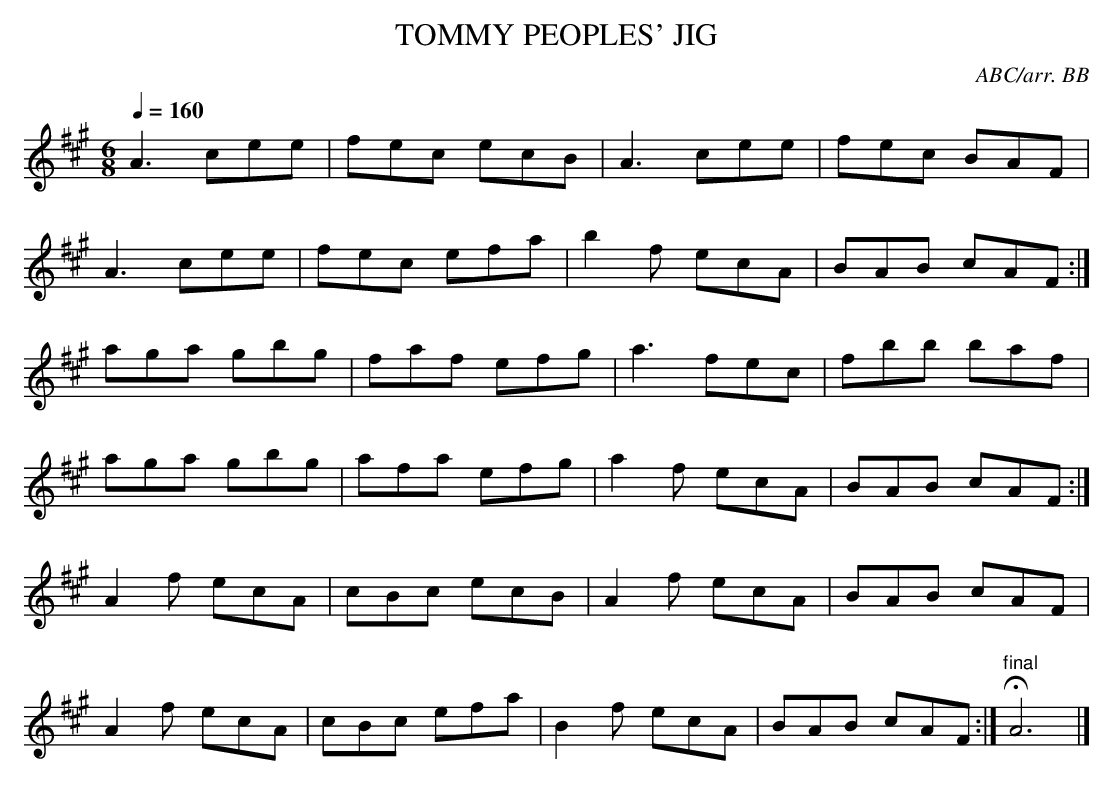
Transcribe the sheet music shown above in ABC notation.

X:1
T:TOMMY PEOPLES' JIG
C:ABC/arr. BB
M:6/8
Q:1/4=160
L:1/8
K:A
A3 cee|fec ecB|A3 cee|fec BAF|
A3 cee|fec efa|b2f ecA|BAB cAF :|
aga gbg|faf efg|a3 fec|fbb baf |
aga gbg|afa efg|a2f ecA|BAB cAF :|
A2f ecA|cBc ecB|A2f ecA|BAB cAF |
A2f ecA|cBc efa|B2f ecA|BAB cAF :|\
"final"HA6|]
